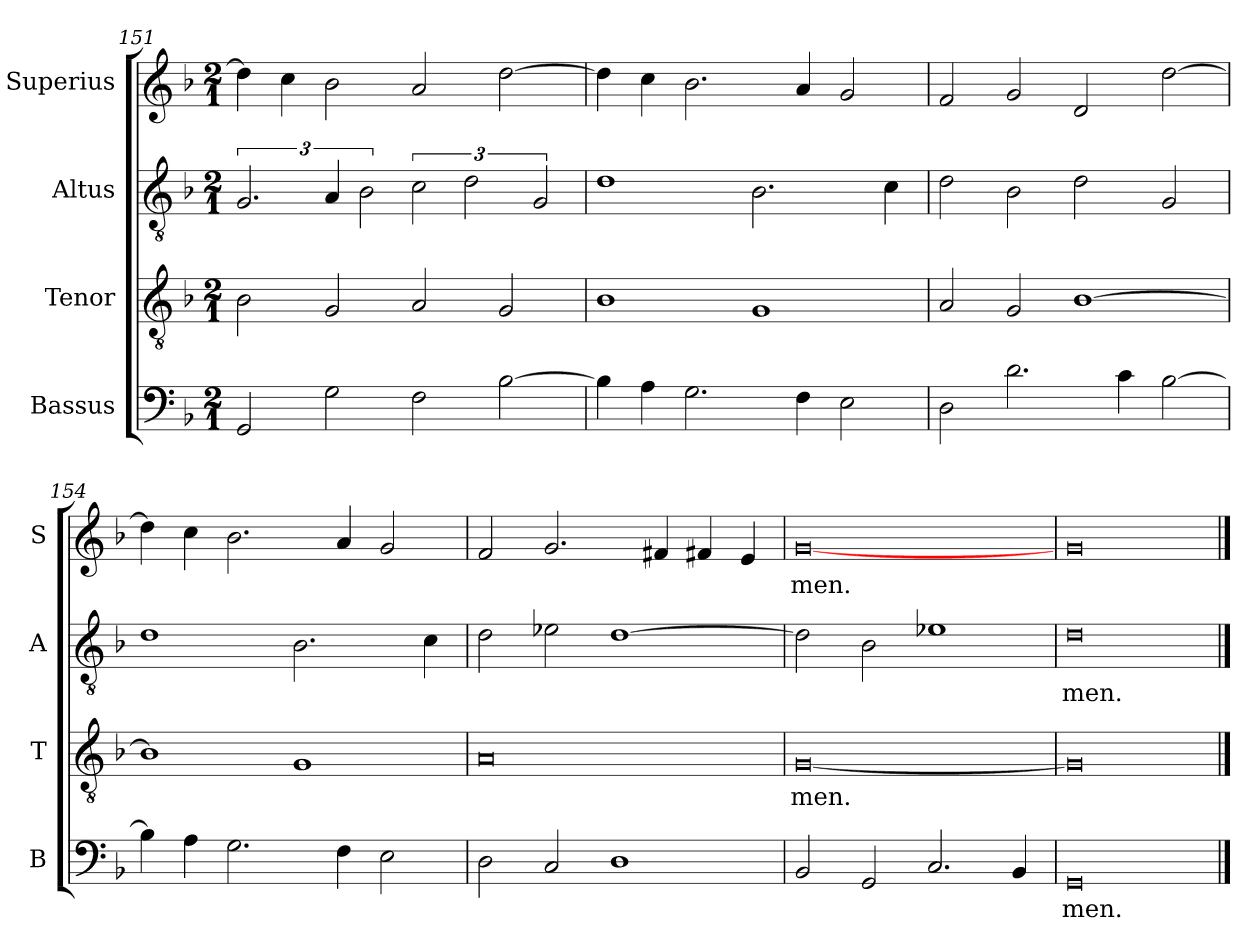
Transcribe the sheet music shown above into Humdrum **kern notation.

**kern	**text	**kern	**text	**kern	**text	**kern	**text
*part4	*part4	*part3	*part3	*part2	*part2	*part1	*part1
*staff4	*staff4	*staff3	*staff3	*staff2	*staff2	*staff1	*staff1
*I"Bassus	*	*I"Tenor	*	*I"Altus	*	*I"Superius	*
*I'B	*	*I'T	*	*I'A	*	*I'S	*
*clefF4	*	*clefGv2	*	*clefGv2	*	*clefG2	*
*k[b-]	*	*k[b-]	*	*k[b-]	*	*k[b-]	*
*M2/1	*	*M2/1	*	*M2/1	*	*M2/1	*
=151	=151	=151	=151	=151	=151	=151	=151
2GG/	.	2B-\	.	3.G/	.	4dd\]	.
.	.	.	.	.	.	4cc\	.
2G\	.	2G/	.	6A/	.	2b-\	.
.	.	.	.	3B-\	.	.	.
2F\	.	2A/	.	3c\	.	2a/	.
.	.	.	.	3d\	.	.	.
[2B-\	.	2G/	.	.	.	[2dd\	.
.	.	.	.	3G/	.	.	.
=152	=152	=152	=152	=152	=152	=152	=152
4B-\]	.	1B-	.	1d	.	4dd\]	.
4A\	.	.	.	.	.	4cc\	.
2.G\	.	.	.	.	.	2.b-\	.
.	.	1G	.	2.B-\	.	.	.
4F\	.	.	.	.	.	4a/	.
2E\	.	.	.	.	.	2g/	.
.	.	.	.	4c\	.	.	.
=153	=153	=153	=153	=153	=153	=153	=153
2D\	.	2A/	.	2d\	.	2f/	.
2.d\	.	2G/	.	2B-\	.	2g/	.
.	.	[1B-	.	2d\	.	2d/	.
4c\	.	.	.	.	.	.	.
[2B-\	.	.	.	2G/	.	[2dd\	.
=154	=154	=154	=154	=154	=154	=154	=154
4B-\]	.	1B-]	.	1d	.	4dd\]	.
4A\	.	.	.	.	.	4cc\	.
2.G\	.	.	.	.	.	2.b-\	.
.	.	1G	.	2.B-\	.	.	.
4F\	.	.	.	.	.	4a/	.
2E\	.	.	.	.	.	2g/	.
.	.	.	.	4c\	.	.	.
=155	=155	=155	=155	=155	=155	=155	=155
2D\	.	0A	.	2d\	.	2f/	.
2C/	.	.	.	2e-X\	.	2.g/	.
1D	.	.	.	[1d	.	.	.
.	.	.	.	.	.	4f#X/	.
.	.	.	.	.	.	4f#X/	.
.	.	.	.	.	.	4e/	.
=156	=156	=156	=156	=156	=156	=156	=156
2BB-/	.	[0G	-men.	2d\]	.	[0g	-men.
2GG/	.	.	.	2B-\	.	.	.
2.C/	.	.	.	1e-X	.	.	.
4BB-/	.	.	.	.	.	.	.
=157	=157	=157	=157	=157	=157	=157	=157
0GG	-men.	0G]	.	0d	-men.	0g	.
==	==	==	==	==	==	==	==
*-	*-	*-	*-	*-	*-	*-	*-
